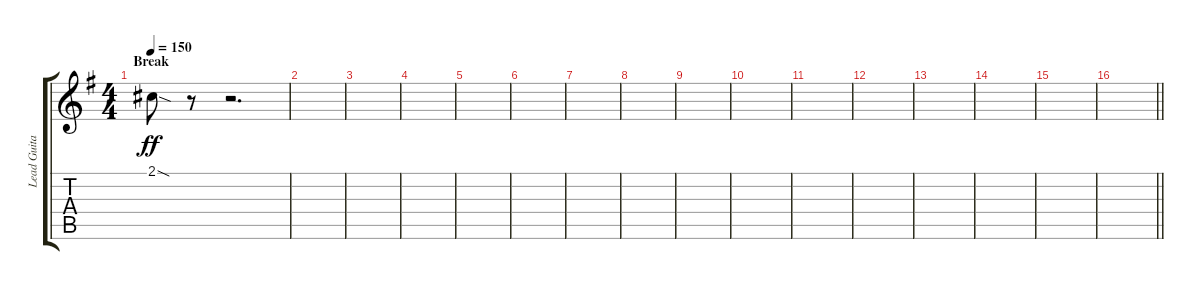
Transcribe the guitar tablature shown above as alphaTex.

\track ("Lead Guitar, Effects" "Lead Guita") {instrument overdrivenguitar}
\staff {score tabs}
\tuning (B3 Gb3 D3 A2 E2 B1) {hide}
\ts (4 4)
\section ("" "Break")
\tempo 150
\clef g2
\ks g
2.1{sod t}.8{dy ff} r.8 r.2{d} |
|
|
|
|
|
|
|
|
|
|
|
|
|
|
\barLineRight lightlight
